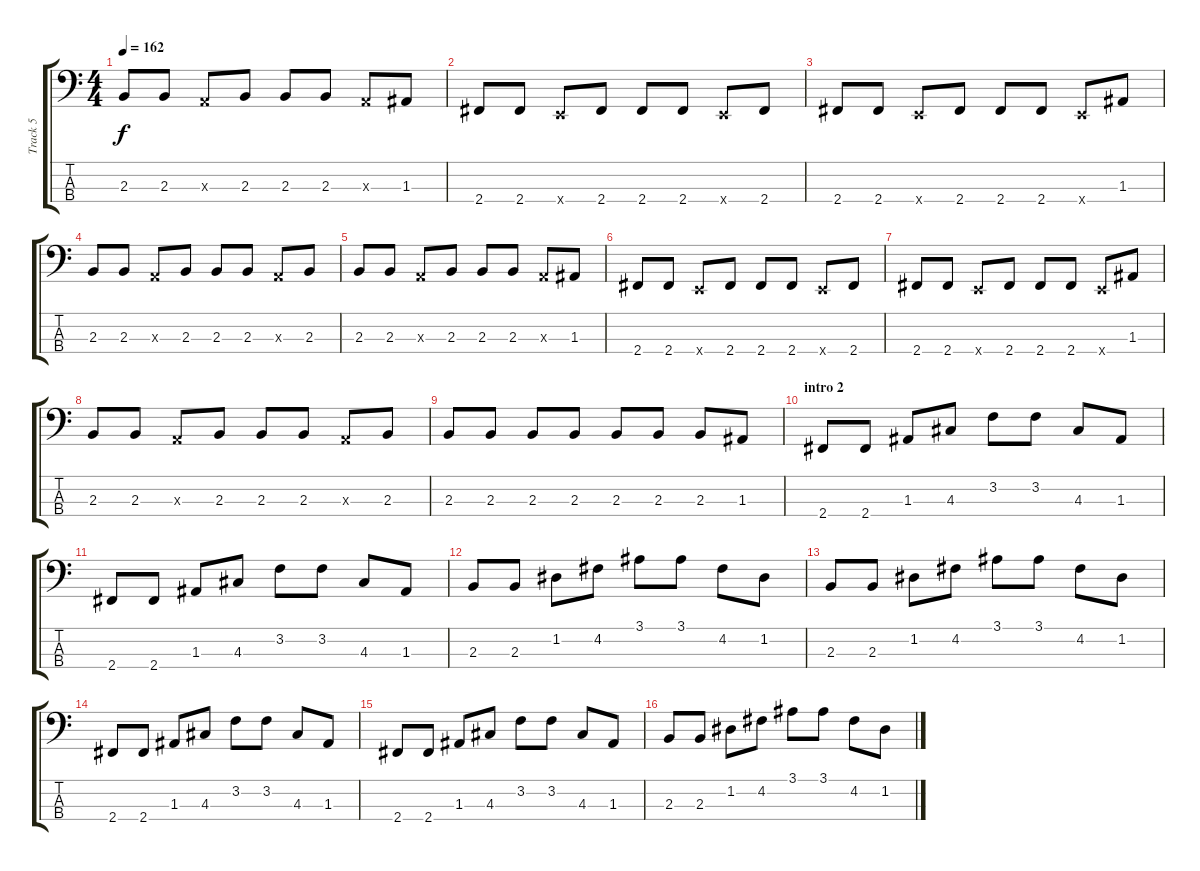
\track ("Track 5" "Track 5") {instrument electricbasspick}
\staff {score tabs}
\tuning (G2 D2 A1 E1) {hide}
\ts (4 4)
\tempo 162
\clef f4
\ks c
2.3.8{dy f} 2.3.8 0.3{x}.8 2.3.8 2.3.8 2.3.8 0.3{x}.8 1.3.8 |
2.4.8 2.4.8 0.4{x}.8 2.4.8 2.4.8 2.4.8 0.4{x}.8 2.4.8 |
2.4.8 2.4.8 0.4{x}.8 2.4.8 2.4.8 2.4.8 0.4{x}.8 1.3.8 |
2.3.8 2.3.8 0.3{x}.8 2.3.8 2.3.8 2.3.8 0.3{x}.8 2.3.8 |
2.3.8 2.3.8 0.3{x}.8 2.3.8 2.3.8 2.3.8 0.3{x}.8 1.3.8 |
2.4.8 2.4.8 0.4{x}.8 2.4.8 2.4.8 2.4.8 0.4{x}.8 2.4.8 |
2.4.8 2.4.8 0.4{x}.8 2.4.8 2.4.8 2.4.8 0.4{x}.8 1.3.8 |
2.3.8 2.3.8 0.3{x}.8 2.3.8 2.3.8 2.3.8 0.3{x}.8 2.3.8 |
2.3.8 2.3.8 2.3.8 2.3.8 2.3.8 2.3.8 2.3.8 1.3.8 |
\section ("" "intro 2")
2.4.8 2.4.8 1.3.8 4.3.8 3.2.8 3.2.8 4.3.8 1.3.8 |
2.4.8 2.4.8 1.3.8 4.3.8 3.2.8 3.2.8 4.3.8 1.3.8 |
2.3.8 2.3.8 1.2.8 4.2.8 3.1.8 3.1.8 4.2.8 1.2.8 |
2.3.8 2.3.8 1.2.8 4.2.8 3.1.8 3.1.8 4.2.8 1.2.8 |
2.4.8 2.4.8 1.3.8 4.3.8 3.2.8 3.2.8 4.3.8 1.3.8 |
2.4.8 2.4.8 1.3.8 4.3.8 3.2.8 3.2.8 4.3.8 1.3.8 |
2.3.8 2.3.8 1.2.8 4.2.8 3.1.8 3.1.8 4.2.8 1.2.8
